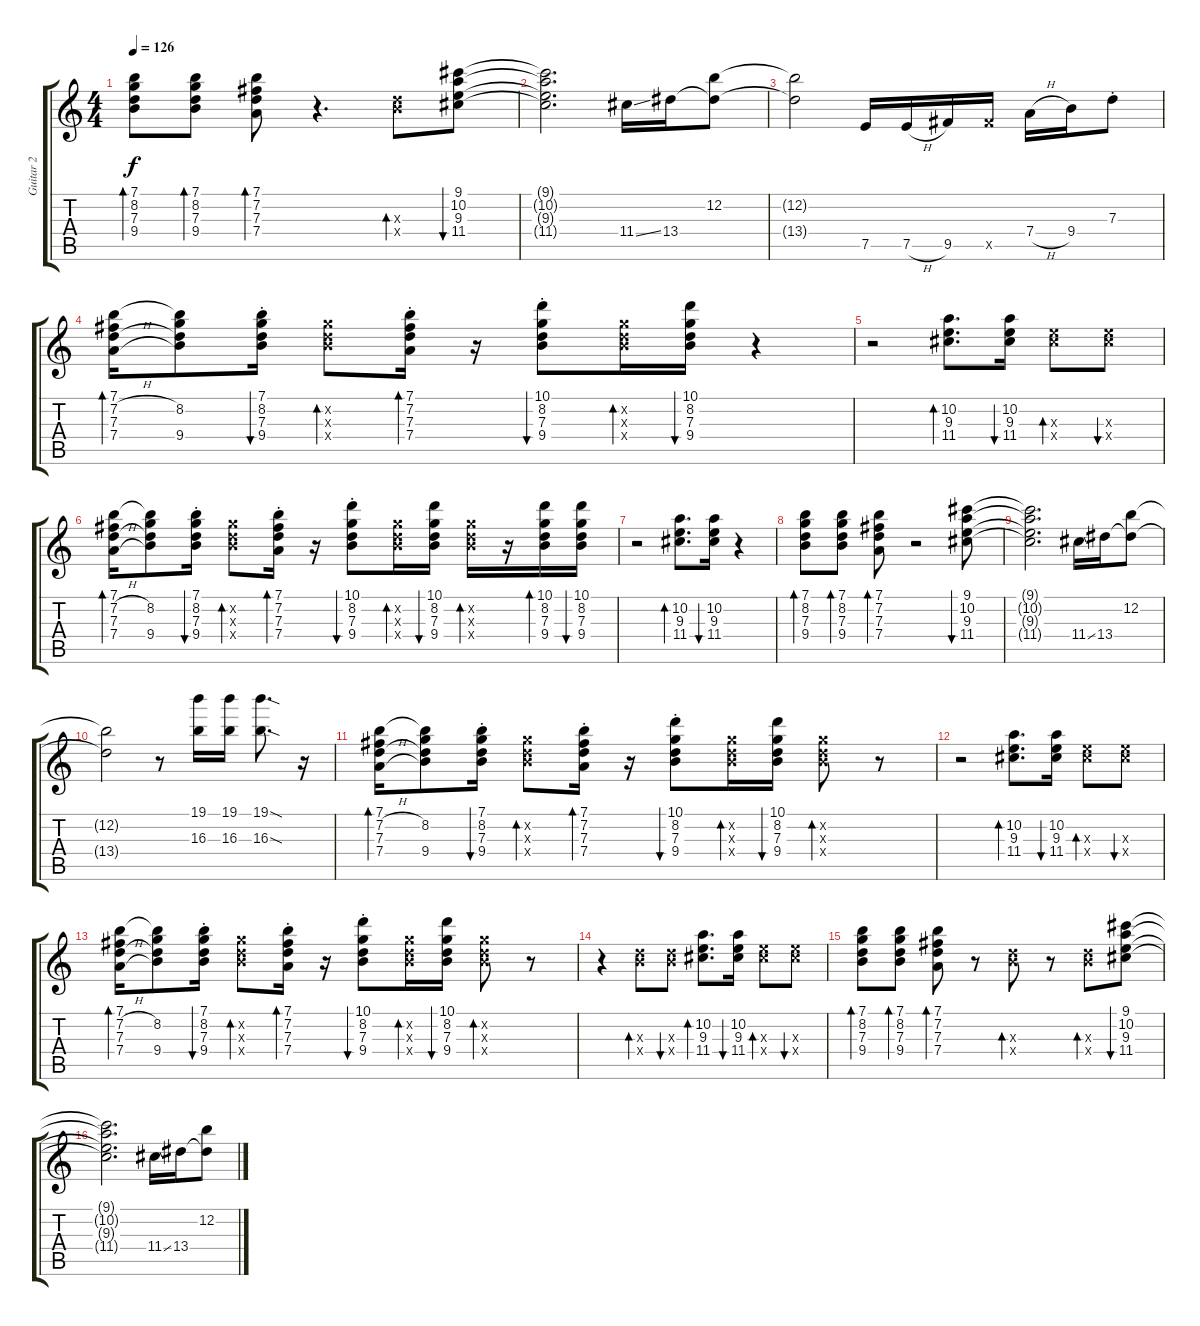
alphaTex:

\track ("Guitar 2" "Guitar 2") {instrument electricguitarclean}
\staff {score tabs}
\tuning (E4 B3 G3 D3 A2 E2) {hide}
\ts (4 4)
\tempo 126
\clef g2
\ks c
(7.1 8.2 7.3 9.4).8{bd 30 dy f} (7.1 8.2 7.3 9.4).8{bd 30} (7.1 7.2 7.3 7.4).8{bd 30} r.4{d} (7.3{x} 9.4{x}).8{bd 30} (9.1 10.2 9.3 11.4).8{bu 30} |
(9.1{t} 10.2{t} 9.3{t} 11.4{t}).2{d} 11.4{ss}.16 13.4.16 (12.2 13.4{t}).8 |
(12.2{t} 13.4{t}).2 7.5.16 7.5{h}.16 9.5.16 9.5{x}.16 7.4{h}.16 9.4.16 7.3{st}.8 |
(7.1 7.2{h} 7.3 7.4{h}).16{bd 30} (7.1{t} 8.2 7.3{t} 9.4).8 (7.1{st} 8.2{st} 7.3{st} 9.4{st}).16{bu 30} (8.2{x} 7.3{x} 9.4{x}).8{bd 30} (7.1{st} 7.2 7.3 7.4).16{bd 30} r.16 (10.1{st} 8.2{st} 7.3{st} 9.4{st}).8{bu 30} (8.2{x} 7.3{x} 9.4{x}).16{bd 30} (10.1 8.2 7.3 9.4).16{bu 30} r.4 |
r.2 (10.2 9.3 11.4).8{d bd 30} (10.2 9.3 11.4).16{bu 30} (9.3{x} 11.4{x}).8{bd 30} (9.3{x} 11.4{x}).8{bu 30} |
(7.1 7.2{h} 7.3 7.4{h}).16{bd 30} (7.1{t} 8.2 7.3{t} 9.4).8 (7.1{st} 8.2{st} 7.3{st} 9.4{st}).16{bu 30} (8.2{x} 7.3{x} 9.4{x}).8{bd 30} (7.1{st} 7.2 7.3 7.4).16{bd 30} r.16 (10.1{st} 8.2{st} 7.3{st} 9.4{st}).8{bu 30} (8.2{x} 7.3{x} 9.4{x}).16{bd 30} (10.1 8.2 7.3 9.4).16{bu 30} (8.2{x} 7.3{x} 9.4{x}).16{bd 30} r.16 (10.1 8.2 7.3 9.4).16{bd 30} (10.1 8.2 7.3 9.4).16{bu 30} |
r.2 (10.2 9.3 11.4).8{d bd 30} (10.2 9.3 11.4).16{bu 30} r.4 |
(7.1 8.2 7.3 9.4).8{bd 30} (7.1 8.2 7.3 9.4).8{bd 30} (7.1 7.2 7.3 7.4).8{bd 30} r.2 (9.1 10.2 9.3 11.4).8{bu 30} |
(9.1{t} 10.2{t} 9.3{t} 11.4{t}).2{d} 11.4{ss}.16 13.4.16 (12.2 13.4{t}).8 |
(12.2{t} 13.4{t}).2 r.8 (19.1 16.3).16 (19.1 16.3).16 (19.1{sod} 16.3{sod}).8{d} r.16 |
(7.1 7.2{h} 7.3 7.4{h}).16{bd 30} (7.1{t} 8.2 7.3{t} 9.4).8 (7.1{st} 8.2{st} 7.3{st} 9.4{st}).16{bu 30} (8.2{x} 7.3{x} 9.4{x}).8{bd 30} (7.1{st} 7.2 7.3 7.4).16{bd 30} r.16 (10.1{st} 8.2{st} 7.3{st} 9.4{st}).8{bu 30} (8.2{x} 7.3{x} 9.4{x}).16{bd 30} (10.1 8.2 7.3 9.4).16{bu 30} (8.2{x} 7.3{x} 9.4{x}).8{bd 30} r.8 |
r.2 (10.2 9.3 11.4).8{d bd 30} (10.2 9.3 11.4).16{bu 30} (9.3{x} 11.4{x}).8{bd 30} (9.3{x} 11.4{x}).8{bu 30} |
(7.1 7.2{h} 7.3 7.4{h}).16{bd 30} (7.1{t} 8.2 7.3{t} 9.4).8 (7.1{st} 8.2{st} 7.3{st} 9.4{st}).16{bu 30} (8.2{x} 7.3{x} 9.4{x}).8{bd 30} (7.1{st} 7.2 7.3 7.4).16{bd 30} r.16 (10.1{st} 8.2{st} 7.3{st} 9.4{st}).8{bu 30} (8.2{x} 7.3{x} 9.4{x}).16{bd 30} (10.1 8.2 7.3 9.4).16{bu 30} (8.2{x} 7.3{x} 9.4{x}).8{bd 30} r.8 |
r.4 (7.3{x} 9.4{x}).8{bd 30} (7.3{x} 9.4{x}).8{bu 30} (10.2 9.3 11.4).8{d bd 30} (10.2 9.3 11.4).16{bu 30} (9.3{x} 11.4{x}).8{bd 30} (9.3{x} 11.4{x}).8{bu 30} |
(7.1 8.2 7.3 9.4).8{bd 30} (7.1 8.2 7.3 9.4).8{bd 30} (7.1 7.2 7.3 7.4).8{bd 30} r.8 (7.3{x} 9.4{x}).8{bd 30} r.8 (7.3{x} 9.4{x}).8{bd 30} (9.1 10.2 9.3 11.4).8{bu 30} |
(9.1{t} 10.2{t} 9.3{t} 11.4{t}).2{d} 11.4{ss}.16 13.4.16 (12.2 13.4{t}).8
